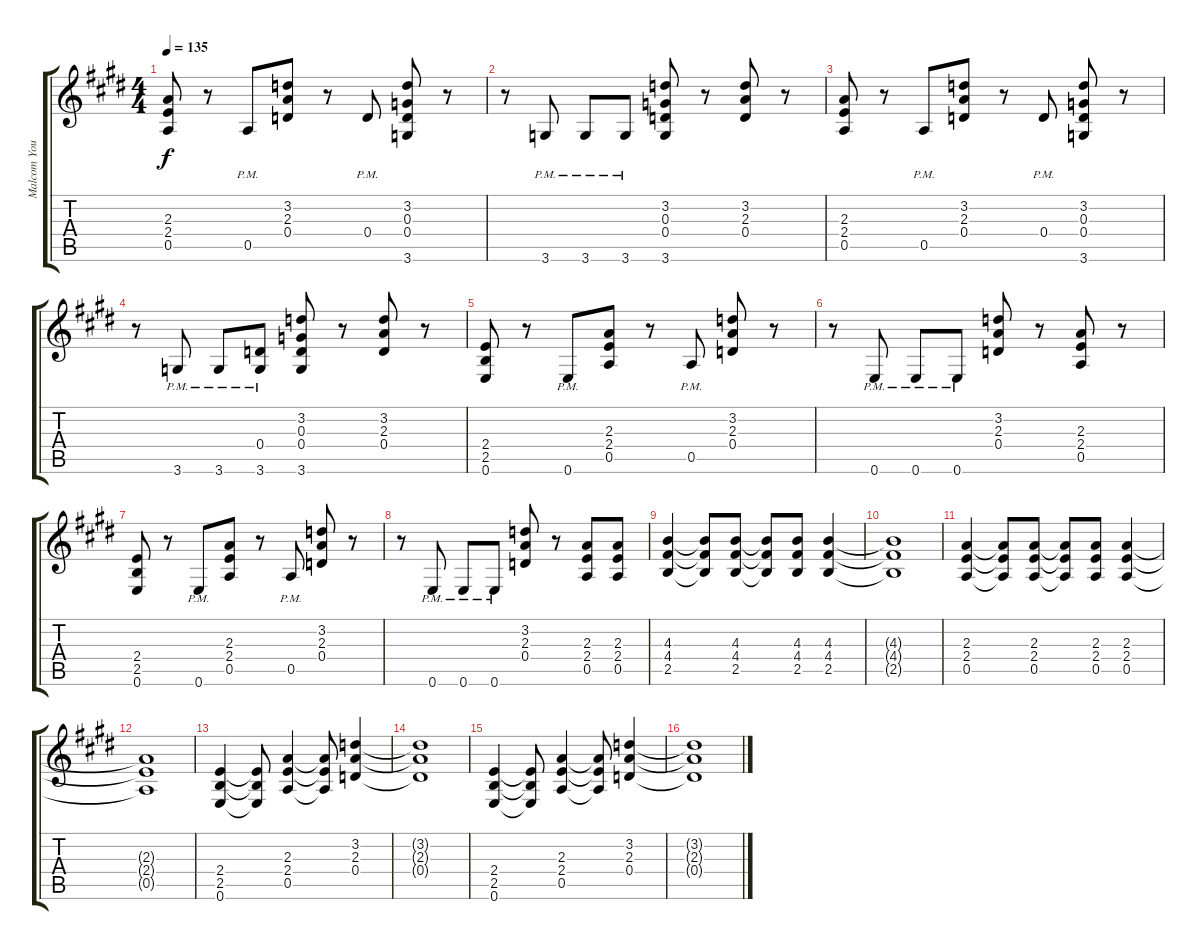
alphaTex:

\track ("Malcom Young" "Malcom You") {instrument overdrivenguitar}
\staff {score tabs}
\tuning (E4 B3 G3 D3 A2 E2) {hide}
\ts (4 4)
\tempo 135
\clef g2
\ks e
(2.3 2.4 0.5).8{dy f} r.8 0.5{pm}.8 (3.2 2.3 0.4).8 r.8 0.4{pm}.8 (3.2 0.3 0.4 3.6).8 r.8 |
r.8 3.6{pm}.8 3.6{pm}.8 3.6{pm}.8 (3.2 0.3 0.4 3.6).8 r.8 (3.2 2.3 0.4).8 r.8 |
(2.3 2.4 0.5).8 r.8 0.5{pm}.8 (3.2 2.3 0.4).8 r.8 0.4{pm}.8 (3.2 0.3 0.4 3.6).8 r.8 |
r.8 3.6{pm}.8 3.6{pm}.8 (0.4 3.6{pm}).8 (3.2 0.3 0.4 3.6).8 r.8 (3.2 2.3 0.4).8 r.8 |
(2.4 2.5 0.6).8 r.8 0.6{pm}.8 (2.3 2.4 0.5).8 r.8 0.5{pm}.8 (3.2 2.3 0.4).8 r.8 |
r.8 0.6{pm}.8 0.6{pm}.8 0.6{pm}.8 (3.2 2.3 0.4).8 r.8 (2.3 2.4 0.5).8 r.8 |
(2.4 2.5 0.6).8 r.8 0.6{pm}.8 (2.3 2.4 0.5).8 r.8 0.5{pm}.8 (3.2 2.3 0.4).8 r.8 |
r.8 0.6{pm}.8 0.6{pm}.8 0.6{pm}.8 (3.2 2.3 0.4).8 r.8 (2.3 2.4 0.5).8 (2.3 2.4 0.5).8 |
(4.3 4.4 2.5).4 (4.3{t} 4.4{t} 2.5{t}).8 (4.3 4.4 2.5).8 (4.3{t} 4.4{t} 2.5{t}).8 (4.3 4.4 2.5).8 (4.3 4.4 2.5).4 |
(4.3{t} 4.4{t} 2.5{t}).1 |
(2.3 2.4 0.5).4 (2.3{t} 2.4{t} 0.5{t}).8 (2.3 2.4 0.5).8 (2.3{t} 2.4{t} 0.5{t}).8 (2.3 2.4 0.5).8 (2.3 2.4 0.5).4 |
(2.3{t} 2.4{t} 0.5{t}).1 |
(2.4 2.5 0.6).4 (2.4{t} 2.5{t} 0.6{t}).8 (2.3 2.4 0.5).4 (2.3{t} 2.4{t} 0.5{t}).8 (3.2 2.3 0.4).4 |
(3.2{t} 2.3{t} 0.4{t}).1 |
(2.4 2.5 0.6).4 (2.4{t} 2.5{t} 0.6{t}).8 (2.3 2.4 0.5).4 (2.3{t} 2.4{t} 0.5{t}).8 (3.2 2.3 0.4).4 |
(3.2{t} 2.3{t} 0.4{t}).1
